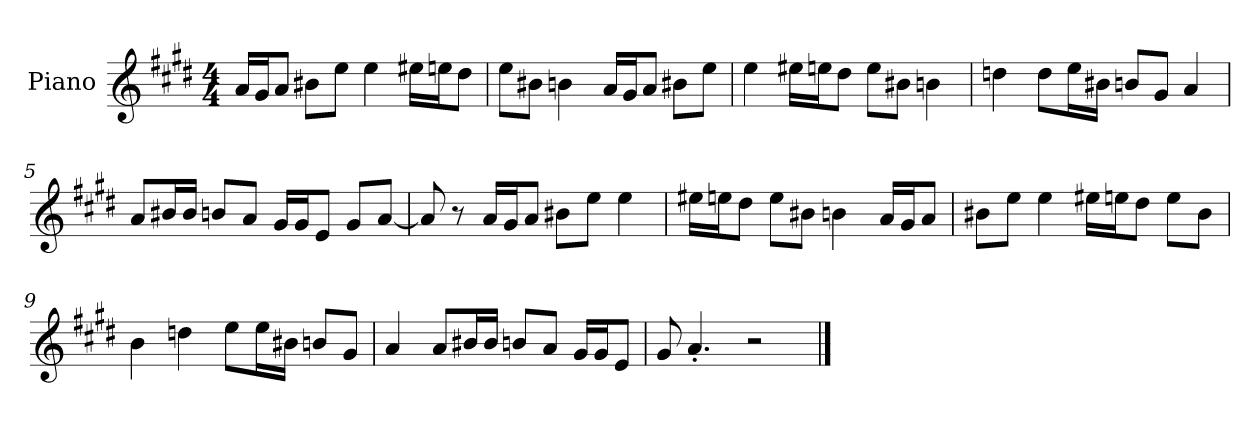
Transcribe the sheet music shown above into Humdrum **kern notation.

**kern
*part1
*staff1
*I"Piano
*I'P-no
*clefG2
*k[f#c#g#d#]
*M4/4
*MM90
=1
16a/LL
16g#/J
8a/J
8b#X\L
8ee\J
4ee\
16ee#X\LL
16een\J
8dd#\J
=2
8ee\L
8b#X\J
4bn\
16a/LL
16g#/J
8a/J
8b#X\L
8ee\J
=3
4ee\
16ee#X\LL
16een\J
8dd#\J
8ee\L
8b#X\J
4bn\
!!LO:LB:g=z
=4
4ddn\
8dd\L
16ee\L
16b#X\JJ
8bn/L
8g#/J
4a/
=5
8a/L
16b#X/L
16b#/JJ
8bn/L
8a/J
16g#/LL
16g#/J
8e/J
8g#/L
[8a/J
=6
8a/]
8r
16a/LL
16g#/J
8a/J
8b#X\L
8ee\J
4ee\
=7
16ee#X\LL
16een\J
8dd#\J
8ee\L
8b#X\J
4bn\
16a/LL
16g#/J
8a/J
!!LO:LB:g=z
=8
8b#X\L
8ee\J
4ee\
16ee#X\LL
16een\J
8dd#\J
8ee\L
8b#\J
=9
4b\
4ddn\
8ee\L
16ee\L
16b#X\JJ
8bn/L
8g#/J
=10
4a/
8a/L
16b#X/L
16b#/JJ
8bn/L
8a/J
16g#/LL
16g#/J
8e/J
=11
8g#/
4.a'/
2r
==
*-
